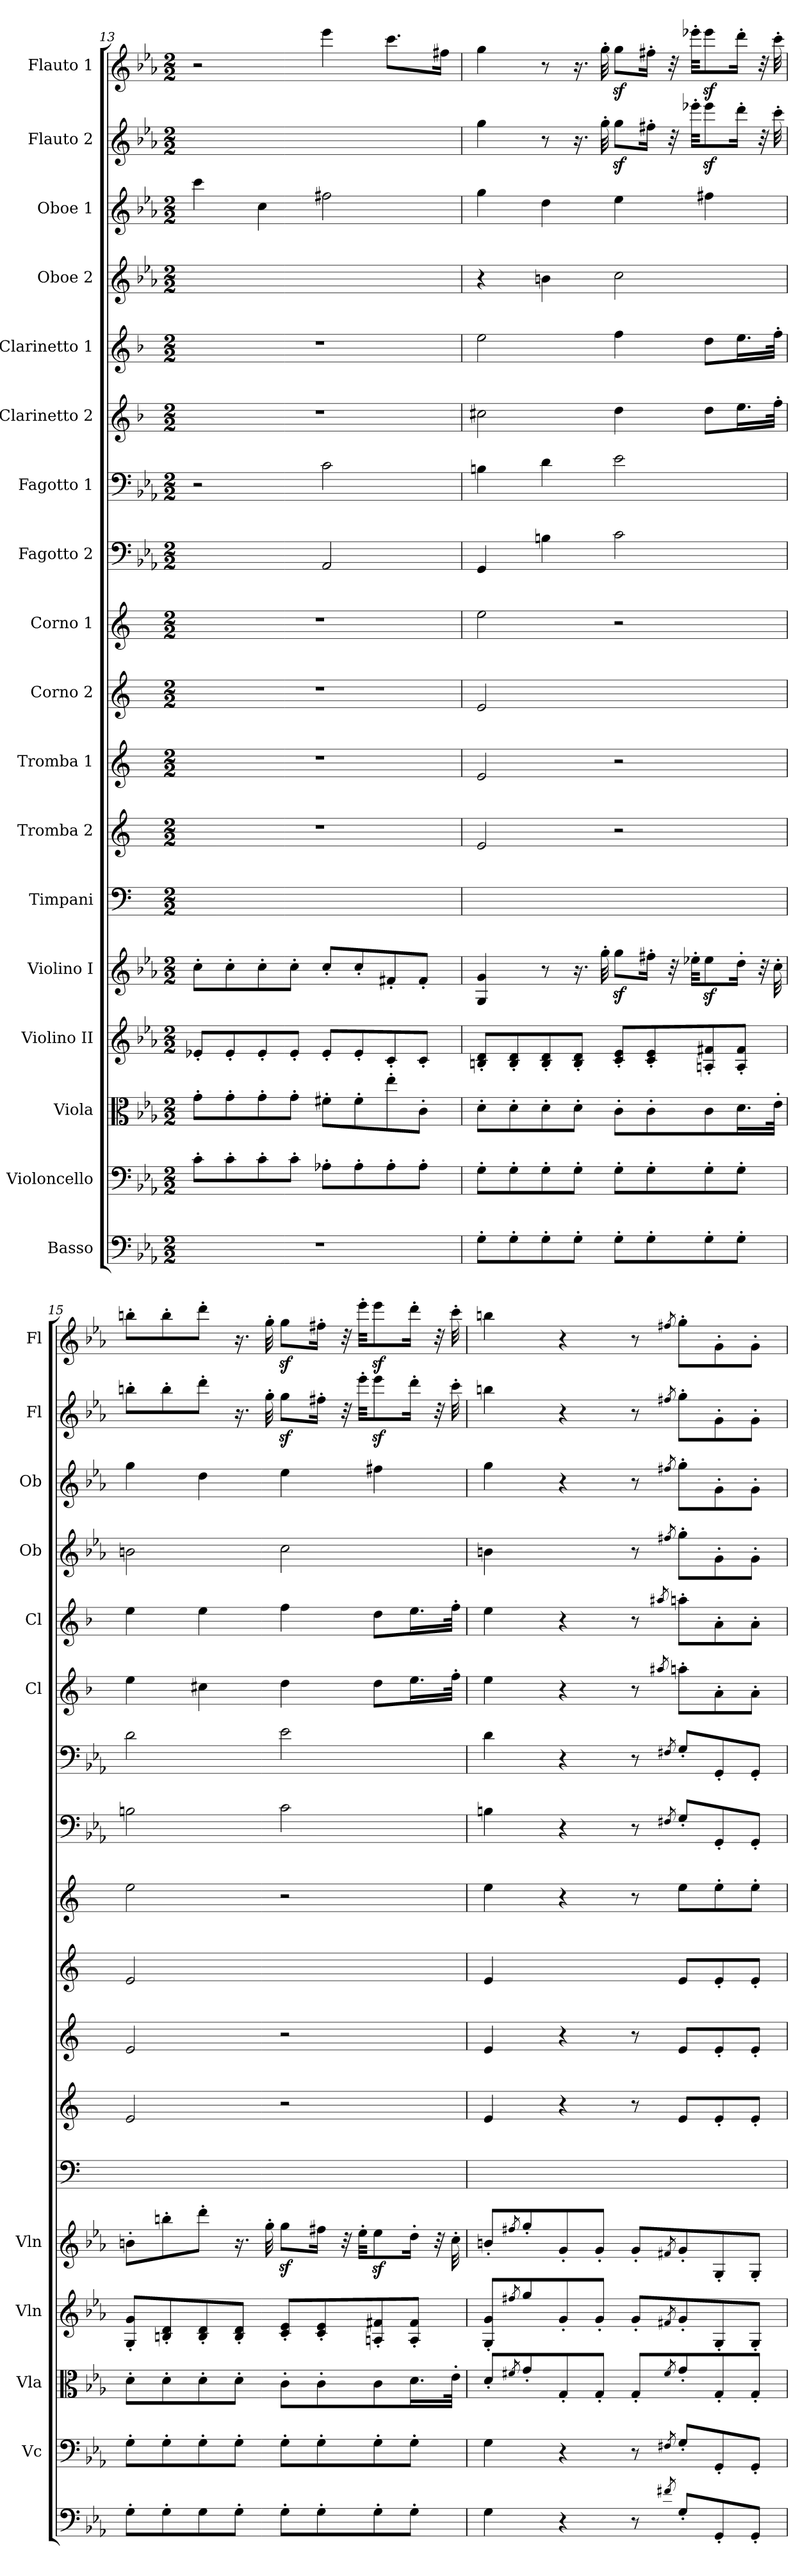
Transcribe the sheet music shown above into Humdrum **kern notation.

**kern	**kern	**kern	**kern	**kern	**kern	**kern	**kern	**kern	**kern	**kern	**kern	**kern	**kern	**kern	**kern	**kern	**kern
*part18	*part17	*part16	*part15	*part14	*part13	*part12	*part11	*part10	*part9	*part8	*part7	*part6	*part5	*part4	*part3	*part2	*part1
*staff18	*staff17	*staff16	*staff15	*staff14	*staff13	*staff12	*staff11	*staff10	*staff9	*staff8	*staff7	*staff6	*staff5	*staff4	*staff3	*staff2	*staff1
*I"Basso	*I"Violoncello	*I"Viola	*I"Violino II	*I"Violino I	*I"Timpani	*I"Tromba 2	*I"Tromba 1	*I"Corno 2	*I"Corno 1	*I"Fagotto 2	*I"Fagotto 1	*I"Clarinetto 2	*I"Clarinetto 1	*I"Oboe 2	*I"Oboe 1	*I"Flauto 2	*I"Flauto 1
*	*I'Vc	*I'Vla	*I'Vln	*I'Vln	*	*	*	*	*	*	*	*I'Cl	*I'Cl	*I'Ob	*I'Ob	*I'Fl	*I'Fl
*clefF4	*clefF4	*clefC3	*clefG2	*clefG2	*clefF4	*clefG2	*clefG2	*clefG2	*clefG2	*clefF4	*clefF4	*clefG2	*clefG2	*clefG2	*clefG2	*clefG2	*clefG2
*ITrd7c12	*	*	*	*	*	*ITrd-2c-3	*ITrd-2c-3	*ITrd5c9	*ITrd5c9	*	*	*ITrd1c2	*ITrd1c2	*	*	*	*
*k[b-e-a-]	*k[b-e-a-]	*k[b-e-a-]	*k[b-e-a-]	*k[b-e-a-]	*	*	*	*	*	*k[b-e-a-]	*k[b-e-a-]	*k[b-e-a-]	*k[b-e-a-]	*k[b-e-a-]	*k[b-e-a-]	*k[b-e-a-]	*k[b-e-a-]
*M2/2	*M2/2	*M2/2	*M2/2	*M2/2	*M2/2	*M2/2	*M2/2	*M2/2	*M2/2	*M2/2	*M2/2	*M2/2	*M2/2	*M2/2	*M2/2	*M2/2	*M2/2
=13	=13	=13	=13	=13	=13	=13	=13	=13	=13	=13	=13	=13	=13	=13	=13	=13	=13
1r	8c'\L	8g'\L	8e-X'/L	8cc'\L	1ryy	1r	1r	1r	1r	2ryy	2r	1r	1r	1ryy	4ccc	1ryy	2r
.	8c'\	8g'\	8e-'/	8cc'\	.	.	.	.	.	.	.	.	.	.	.	.	.
.	8c'\	8g'\	8e-'/	8cc'\	.	.	.	.	.	.	.	.	.	.	4cc	.	.
.	8c'\J	8g'\J	8e-'/J	8cc'\J	.	.	.	.	.	.	.	.	.	.	.	.	.
.	8A-X'\L	8f#X'\L	8e-'/L	8cc'/L	.	.	.	.	.	2AA-	2c	.	.	.	2ff#X	.	4eee-
.	8A-'\	8f#'\	8e-'/	8cc'/	.	.	.	.	.	.	.	.	.	.	.	.	.
.	8A-'\	8ee-'\	8c'/	8f#X'/	.	.	.	.	.	.	.	.	.	.	.	.	8.ccc\L
.	8A-'\J	8c'\J	8c'/J	8f#'/J	.	.	.	.	.	.	.	.	.	.	.	.	.
.	.	.	.	.	.	.	.	.	.	.	.	.	.	.	.	.	16ff#X\Jk
=14	=14	=14	=14	=14	=14	=14	=14	=14	=14	=14	=14	=14	=14	=14	=14	=14	=14
8GG'\L	8G'\L	8d'\L	8Bn'/ 8d'/L	4G 4g	1ryy	2g	2g	2G	2g	4GG	4Bn	2bn	2dd	4r	4gg	4gg	4gg
8GG'\	8G'\	8d'\	8B'/ 8d'/	.	.	.	.	.	.	.	.	.	.	.	.	.	.
8GG'\	8G'\	8d'\	8B'/ 8d'/	8r	.	.	.	.	.	4Bn	4d	.	.	4bn	4dd	8r	8r
8GG'\J	8G'\J	8d'\J	8B'/ 8d'/J	16.r	.	.	.	.	.	.	.	.	.	.	.	16.r	16.r
.	.	.	.	32gg'	.	.	.	.	.	.	.	.	.	.	.	32gg'	32gg'
8GG'\L	8G'\L	8c'\L	8c'/ 8e-'/L	8ggz\L	.	2r	2r	2ryy	2r	2c	2e-	4cc	4ee-	2cc	4ee-	8ggz\L	8ggz\L
8GG'\	8G'\	8c'\	8c'/ 8e-'/	16ff#X'\Jk	.	.	.	.	.	.	.	.	.	.	.	16ff#X'\Jk	16ff#X'\Jk
.	.	.	.	32r	.	.	.	.	.	.	.	.	.	.	.	32r	32r
.	.	.	.	32ee-X'\KKL	.	.	.	.	.	.	.	.	.	.	.	32eee-X'\KKL	32eee-X'\KKL
8GG'\	8G'\	8c\	8An'/ 8f#X'/	8ee-z\	.	.	.	.	.	.	.	8cc\L	8cc\L	.	4ff#X	8eee-z\	8eee-z\
8GG'\J	8G'\J	16.d\L	8A'/ 8f#'/J	16dd'\Jk	.	.	.	.	.	.	.	16.dd\L	16.dd\L	.	.	16ddd'\Jk	16ddd'\Jk
.	.	.	.	32r	.	.	.	.	.	.	.	.	.	.	.	32r	32r
.	.	32e-'\JJk	.	32cc'	.	.	.	.	.	.	.	32ee-'\JJk	32ee-'\JJk	.	.	32ccc'	32ccc'
=15	=15	=15	=15	=15	=15	=15	=15	=15	=15	=15	=15	=15	=15	=15	=15	=15	=15
8GG'\L	8G'\L	8d'\L	8G'/ 8g'/L	8bn'\L	1ryy	2g	2g	2G	2g	2Bn	2d	4dd	4dd	2bn	4gg	8bbn'\L	8bbn'\L
8GG'\	8G'\	8d'\	8Bn'/ 8d'/	8bbn'\	.	.	.	.	.	.	.	.	.	.	.	8bb'\	8bb'\
8GG\	8G'\	8d'\	8B'/ 8d'/	8ddd'\J	.	.	.	.	.	.	.	4bn	4dd	.	4dd	8ddd'\J	8ddd'\J
8GG'\J	8G'\J	8d'\J	8B'/ 8d'/J	16.r	.	.	.	.	.	.	.	.	.	.	.	16.r	16.r
.	.	.	.	32gg'	.	.	.	.	.	.	.	.	.	.	.	32gg'	32gg'
8GG'\L	8G'\L	8c'\L	8c'/ 8e-'/L	8ggz\L	.	2r	2r	2ryy	2r	2c	2e-	4cc	4ee-	2cc	4ee-	8ggz\L	8ggz\L
8GG'\	8G'\	8c'\	8c'/ 8e-'/	16ff#X\Jk	.	.	.	.	.	.	.	.	.	.	.	16ff#X'\Jk	16ff#X'\Jk
.	.	.	.	32r	.	.	.	.	.	.	.	.	.	.	.	32r	32r
.	.	.	.	32ee-'\KKL	.	.	.	.	.	.	.	.	.	.	.	32eee-'\KKL	32eee-'\KKL
8GG'\	8G'\	8c\	8An'/ 8f#X'/	8ee-z\	.	.	.	.	.	.	.	8cc\L	8cc\L	.	4ff#X	8eee-z\	8eee-z\
8GG'\J	8G'\J	16.d\L	8A'/ 8f#'/J	16dd'\Jk	.	.	.	.	.	.	.	16.dd\L	16.dd\L	.	.	16ddd'\Jk	16ddd'\Jk
.	.	.	.	32r	.	.	.	.	.	.	.	.	.	.	.	32r	32r
.	.	32e-'\JJk	.	32cc'	.	.	.	.	.	.	.	32ee-'\JJk	32ee-'\JJk	.	.	32ccc'	32ccc'
=16	=16	=16	=16	=16	=16	=16	=16	=16	=16	=16	=16	=16	=16	=16	=16	=16	=16
4GG	4G	8d'/L	8G'/ 8g'/L	8bn'/L	1ryy	4g	4g	4G	4g	4Bn	4d	4dd	4dd	4bn	4gg	4bbn	4bbn
.	.	8qf#X/	8qff#X/	8qff#X/	.	.	.	.	.	.	.	.	.	.	.	.	.
.	.	8g'/	8gg/	8gg'/	.	.	.	.	.	.	.	.	.	.	.	.	.
4r	4r	8G'/	8g'/	8g'/	.	4r	4r	4ryy	4r	4r	4r	4r	4r	4ryy	4r	4r	4r
.	.	8G'/J	8g'/J	8g'/J	.	.	.	.	.	.	.	.	.	.	.	.	.
8r	8r	8G'/L	8g'/L	8g'/L	.	8r	8r	8ryy	8r	8r	8r	8r	8r	8r	8r	8r	8r
8qF#X	8qF#X	8qf#/	8qf#X/	8qf#X/	.	.	.	.	.	8qF#X	8qF#X	8qgg#X	8qgg#X	8qff#X	8qff#X	8qff#X	8qff#X
8GG'/L	8G'/L	8g'/	8g'/	8g'/	.	8g/L	8g/L	8G/L	8g\L	8G'/L	8G'/L	8ggn'\L	8ggn'\L	8gg'\L	8gg'\L	8gg'\L	8gg'\L
8GGG'/	8GG'/	8G'/	8G'/	8G'/	.	8g'/	8g'/	8G'/	8g'\	8GG'/	8GG'/	8g'\	8g'\	8g'\	8g'\	8g'\	8g'\
8GGG'/J	8GG'/J	8G'/J	8G'/J	8G'/J	.	8g'/J	8g'/J	8G'/J	8g'\J	8GG'/J	8GG'/J	8g'\J	8g'\J	8g'\J	8g'\J	8g'\J	8g'\J
=	=	=	=	=	=	=	=	=	=	=	=	=	=	=	=	=	=
*-	*-	*-	*-	*-	*-	*-	*-	*-	*-	*-	*-	*-	*-	*-	*-	*-	*-
